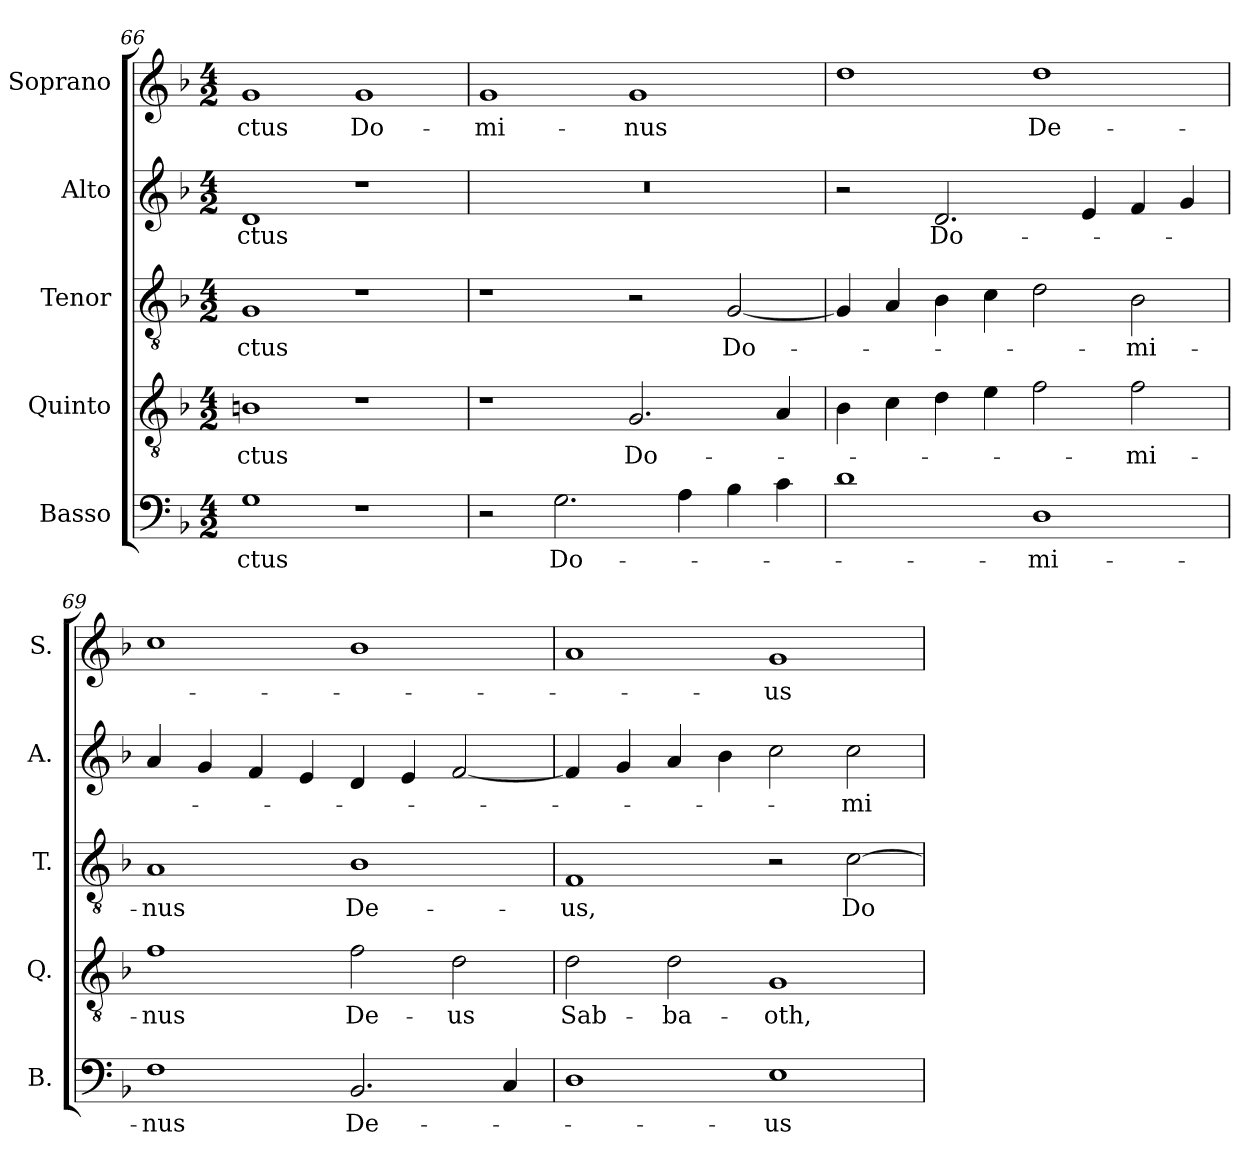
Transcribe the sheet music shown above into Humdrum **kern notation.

**kern	**text	**kern	**text	**kern	**text	**kern	**text	**kern	**text
*part5	*part5	*part4	*part4	*part3	*part3	*part2	*part2	*part1	*part1
*staff5	*staff5	*staff4	*staff4	*staff3	*staff3	*staff2	*staff2	*staff1	*staff1
*I"Basso	*	*I"Quinto	*	*I"Tenor	*	*I"Alto	*	*I"Soprano	*
*I'B.	*	*I'Q.	*	*I'T.	*	*I'A.	*	*I'S.	*
*clefF4	*	*clefGv2	*	*clefGv2	*	*clefG2	*	*clefG2	*
*	*	*ITrd7c12	*	*ITrd7c12	*	*	*	*	*
*k[b-]	*	*k[b-]	*	*k[b-]	*	*k[b-]	*	*k[b-]	*
*F:	*	*F:	*	*F:	*	*F:	*	*F:	*
*M4/2	*	*M4/2	*	*M4/2	*	*M4/2	*	*M4/2	*
=66	=66	=66	=66	=66	=66	=66	=66	=66	=66
!	!LO:LY:b:color=#000000	!	!	!	!	!	!	!	!
!	!	!	!LO:LY:b:color=#000000	!	!	!	!	!	!
!	!	!	!	!	!LO:LY:b:color=#000000	!	!	!	!
!	!	!	!	!	!	!	!LO:LY:b:color=#000000	!	!
!	!	!	!	!	!	!	!	!	!LO:LY:b:color=#000000
1Gi	-ctus	1BBni	-ctus	1GGi	-ctus	1di	-ctus	1gi	-ctus
!	!	!	!	!	!	!	!	!	!LO:LY:b:color=#000000
1r	.	1r	.	1r	.	1r	.	1gi	Do-
!!LO:LB:g=z
=67	=67	=67	=67	=67	=67	=67	=67	=67	=67
!	!	!	!	!	!	!LO:N:vis=1	!	!	!
!	!	!	!	!	!	!	!	!	!LO:LY:b:color=#000000
2r	.	1r	.	1r	.	0r	.	1gi	-mi-
!	!LO:LY:b:color=#000000	!	!	!	!	!	!	!	!
2.Gi\	Do-	.	.	.	.	.	.	.	.
!	!	!	!LO:LY:b:color=#000000	!	!	!	!	!	!
!	!	!	!	!	!	!	!	!	!LO:LY:b:color=#000000
.	.	2.GGi/	Do-	2r	.	.	.	1gi	-nus
4Ai\	.	.	.	.	.	.	.	.	.
!	!	!	!	!	!LO:LY:b:color=#000000	!	!	!	!
4B-i\	.	.	.	[2GGi/	Do-	.	.	.	.
4ci\	.	4AAi/	.	.	.	.	.	.	.
=68	=68	=68	=68	=68	=68	=68	=68	=68	=68
1di	.	4BB-i\	.	4GGi/]	.	2r	.	1ddi	.
.	.	4Ci\	.	4AAi/	.	.	.	.	.
!	!	!	!	!	!	!	!LO:LY:b:color=#000000	!	!
.	.	4Di\	.	4BB-i\	.	2.di/	Do-	.	.
.	.	4Ei\	.	4Ci\	.	.	.	.	.
!	!LO:LY:b:color=#000000	!	!	!	!	!	!	!	!
!	!	!	!	!	!	!	!	!	!LO:LY:b:color=#000000
1Di	-mi-	2Fi\	.	2Di\	.	.	.	1ddi	De-
.	.	.	.	.	.	4ei/	.	.	.
!	!	!	!LO:LY:b:color=#000000	!	!	!	!	!	!
!	!	!	!	!	!LO:LY:b:color=#000000	!	!	!	!
.	.	2Fi\	-mi-	2BB-i\	-mi-	4fi/	.	.	.
.	.	.	.	.	.	4gi/	.	.	.
=69	=69	=69	=69	=69	=69	=69	=69	=69	=69
!	!LO:LY:b:color=#000000	!	!	!	!	!	!	!	!
!	!	!	!LO:LY:b:color=#000000	!	!	!	!	!	!
!	!	!	!	!	!LO:LY:b:color=#000000	!	!	!	!
1Fi	-nus	1Fi	-nus	1AAi	-nus	4ai/	.	1cci	.
.	.	.	.	.	.	4gi/	.	.	.
.	.	.	.	.	.	4fi/	.	.	.
.	.	.	.	.	.	4ei/	.	.	.
!	!LO:LY:b:color=#000000	!	!	!	!	!	!	!	!
!	!	!	!LO:LY:b:color=#000000	!	!	!	!	!	!
!	!	!	!	!	!LO:LY:b:color=#000000	!	!	!	!
2.BB-i/	De-	2Fi\	De-	1BB-i	De-	4di/	.	1b-i	.
.	.	.	.	.	.	4ei/	.	.	.
!	!	!	!LO:LY:b:color=#000000	!	!	!	!	!	!
.	.	2Di\	-us	.	.	[2fi/	.	.	.
4Ci/	.	.	.	.	.	.	.	.	.
=70	=70	=70	=70	=70	=70	=70	=70	=70	=70
!	!	!	!LO:LY:b:color=#000000	!	!	!	!	!	!
!	!	!	!	!	!LO:LY:b:color=#000000	!	!	!	!
1Di	.	2Di\	Sab-	1FFi	-us,	4fi/]	.	1ai	.
.	.	.	.	.	.	4gi/	.	.	.
!	!	!	!LO:LY:b:color=#000000	!	!	!	!	!	!
.	.	2Di\	-ba-	.	.	4ai/	.	.	.
.	.	.	.	.	.	4b-i\	.	.	.
!	!LO:LY:b:color=#000000	!	!	!	!	!	!	!	!
!	!	!	!LO:LY:b:color=#000000	!	!	!	!	!	!
!	!	!	!	!	!	!	!	!	!LO:LY:b:color=#000000
1Ei	-us	1GGi	-oth,	2r	.	2cci\	.	1gi	-us
!	!	!	!	!	!LO:LY:b:color=#000000	!	!	!	!
!	!	!	!	!	!	!	!LO:LY:b:color=#000000	!	!
.	.	.	.	[2Ci\	Do-	2cci\	-mi-	.	.
=	=	=	=	=	=	=	=	=	=
*-	*-	*-	*-	*-	*-	*-	*-	*-	*-
